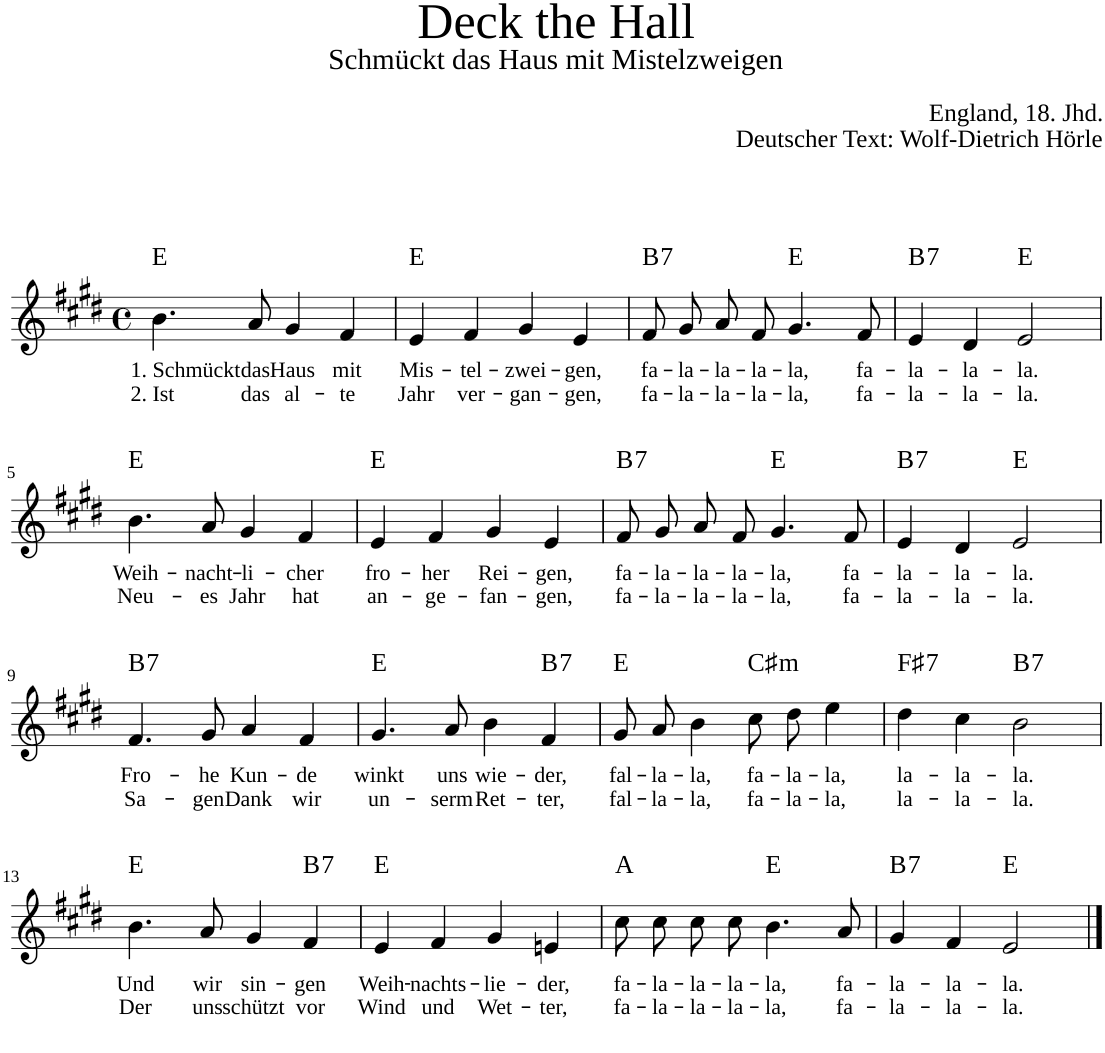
**kern	**text	**text	**harte
*part1	*part1	*part1	*part1
*staff1	*staff1	*staff1	*
*I"Gitarre 1	*	*	*
*clefG2	*	*	*
*Trd7c12	*	*	*
*k[f#c#g#d#]	*	*	*
*E:	*	*	*
*M4/4	*	*	*
*met(c)	*	*	*
=1	=1	=1	=1
!	!LO:LY:b	!LO:LY:b	!
4.b\	1. Schmückt	2. Ist	E:maj
!	!LO:LY:b	!LO:LY:b	!
8a/	das	das	.
!	!LO:LY:b	!LO:LY:b	!
4g#/	Haus	al-	.
!	!LO:LY:b	!LO:LY:b	!
4f#/	mit	-te	.
=2	=2	=2	=2
!	!LO:LY:b	!LO:LY:b	!
4e/	Mis-	Jahr	E:maj
!	!LO:LY:b	!LO:LY:b	!
4f#/	-tel-	ver-	.
!	!LO:LY:b	!LO:LY:b	!
4g#/	-zwei-	-gan-	.
!	!LO:LY:b	!LO:LY:b	!
4e/	-gen,	-gen,	.
=3	=3	=3	=3
!	!LO:LY:b	!LO:LY:b	!LO:H:kt=7
8f#/L	fa-	fa-	B:7
!	!LO:LY:b	!LO:LY:b	!
8g#/J	-la-	-la-	.
!	!LO:LY:b	!LO:LY:b	!
8a/L	-la-	-la-	.
!	!LO:LY:b	!LO:LY:b	!
8f#/J	-la-	-la-	.
!	!LO:LY:b	!LO:LY:b	!
4.g#/	-la,	-la,	E:maj
!	!LO:LY:b	!LO:LY:b	!
8f#/	fa-	fa-	.
=4	=4	=4	=4
!	!LO:LY:b	!LO:LY:b	!LO:H:kt=7
4e/	-la-	-la-	B:7
!	!LO:LY:b	!LO:LY:b	!
4d#/	-la-	-la-	.
!	!LO:LY:b	!LO:LY:b	!
2e/	-la.	-la.	E:maj
!!LO:LB:g=z
=5	=5	=5	=5
!	!LO:LY:b	!LO:LY:b	!
4.b\	Weih-	Neu-	E:maj
!	!LO:LY:b	!LO:LY:b	!
8a/	-nacht-	-es	.
!	!LO:LY:b	!LO:LY:b	!
4g#/	-li-	Jahr	.
!	!LO:LY:b	!LO:LY:b	!
4f#/	-cher	hat	.
=6	=6	=6	=6
!	!LO:LY:b	!LO:LY:b	!
4e/	fro-	an-	E:maj
!	!LO:LY:b	!LO:LY:b	!
4f#/	-her	-ge-	.
!	!LO:LY:b	!LO:LY:b	!
4g#/	Rei-	-fan-	.
!	!LO:LY:b	!LO:LY:b	!
4e/	-gen,	-gen,	.
=7	=7	=7	=7
!	!LO:LY:b	!LO:LY:b	!LO:H:kt=7
8f#/L	fa-	fa-	B:7
!	!LO:LY:b	!LO:LY:b	!
8g#/J	-la-	-la-	.
!	!LO:LY:b	!LO:LY:b	!
8a/L	-la-	-la-	.
!	!LO:LY:b	!LO:LY:b	!
8f#/J	-la-	-la-	.
!	!LO:LY:b	!LO:LY:b	!
4.g#/	-la,	-la,	E:maj
!	!LO:LY:b	!LO:LY:b	!
8f#/	fa-	fa-	.
=8	=8	=8	=8
!	!LO:LY:b	!LO:LY:b	!LO:H:kt=7
4e/	-la-	-la-	B:7
!	!LO:LY:b	!LO:LY:b	!
4d#/	-la-	-la-	.
!	!LO:LY:b	!LO:LY:b	!
2e/	-la.	-la.	E:maj
!!LO:LB:g=z
=9	=9	=9	=9
!	!LO:LY:b	!LO:LY:b	!LO:H:kt=7
4.f#/	Fro-	Sa-	B:7
!	!LO:LY:b	!LO:LY:b	!
8g#/	-he	-gen	.
!	!LO:LY:b	!LO:LY:b	!
4a/	Kun-	Dank	.
!	!LO:LY:b	!LO:LY:b	!
4f#/	-de	wir	.
=10	=10	=10	=10
!	!LO:LY:b	!LO:LY:b	!
4.g#/	winkt	un-	E:maj
!	!LO:LY:b	!LO:LY:b	!
8a/	uns	-serm	.
!	!LO:LY:b	!LO:LY:b	!
4b\	wie-	Ret-	.
!	!LO:LY:b	!LO:LY:b	!LO:H:kt=7
4f#/	-der,	-ter,	B:7
=11	=11	=11	=11
!	!LO:LY:b	!LO:LY:b	!
8g#/L	fal-	fal-	E:maj
!	!LO:LY:b	!LO:LY:b	!
8a/J	-la-	-la-	.
!	!LO:LY:b	!LO:LY:b	!
4b\	-la,	-la,	.
!	!LO:LY:b	!LO:LY:b	!LO:H:kt=m
8cc#\L	fa-	fa-	C#:min
!	!LO:LY:b	!LO:LY:b	!
8dd#\J	-la-	-la-	.
!	!LO:LY:b	!LO:LY:b	!
4ee\	-la,	-la,	.
=12	=12	=12	=12
!	!LO:LY:b	!LO:LY:b	!LO:H:kt=7
4dd#\	la-	la-	F#:7
!	!LO:LY:b	!LO:LY:b	!
4cc#\	-la-	-la-	.
!	!LO:LY:b	!LO:LY:b	!LO:H:kt=7
2b\	-la.	-la.	B:7
!!LO:LB:g=z
=13	=13	=13	=13
!	!LO:LY:b	!LO:LY:b	!
4.b\	Und	Der	E:maj
!	!LO:LY:b	!LO:LY:b	!
8a/	wir	uns	.
!	!LO:LY:b	!LO:LY:b	!
4g#/	sin-	schützt	.
!	!LO:LY:b	!LO:LY:b	!LO:H:kt=7
4f#/	-gen	vor	B:7
=14	=14	=14	=14
!	!LO:LY:b	!LO:LY:b	!
4e/	Weih-	Wind	E:maj
!	!LO:LY:b	!LO:LY:b	!
4f#/	-nachts-	und	.
!	!LO:LY:b	!LO:LY:b	!
4g#/	-lie-	Wet-	.
!	!LO:LY:b	!LO:LY:b	!
4en/	-der,	-ter,	.
=15	=15	=15	=15
!	!LO:LY:b	!LO:LY:b	!
8cc#\L	fa-	fa-	A:maj
!	!LO:LY:b	!LO:LY:b	!
8cc#\J	-la-	-la-	.
!	!LO:LY:b	!LO:LY:b	!
8cc#\L	-la-	-la-	.
!	!LO:LY:b	!LO:LY:b	!
8cc#\J	-la-	-la-	.
!	!LO:LY:b	!LO:LY:b	!
4.b\	-la,	-la,	E:maj
!	!LO:LY:b	!LO:LY:b	!
8a/	fa-	fa-	.
=16	=16	=16	=16
!	!LO:LY:b	!LO:LY:b	!LO:H:kt=7
4g#/	-la-	-la-	B:7
!	!LO:LY:b	!LO:LY:b	!
4f#/	-la-	-la-	.
!	!LO:LY:b	!LO:LY:b	!
2e/	-la.	-la.	E:maj
==	==	==	==
*-	*-	*-	*-
